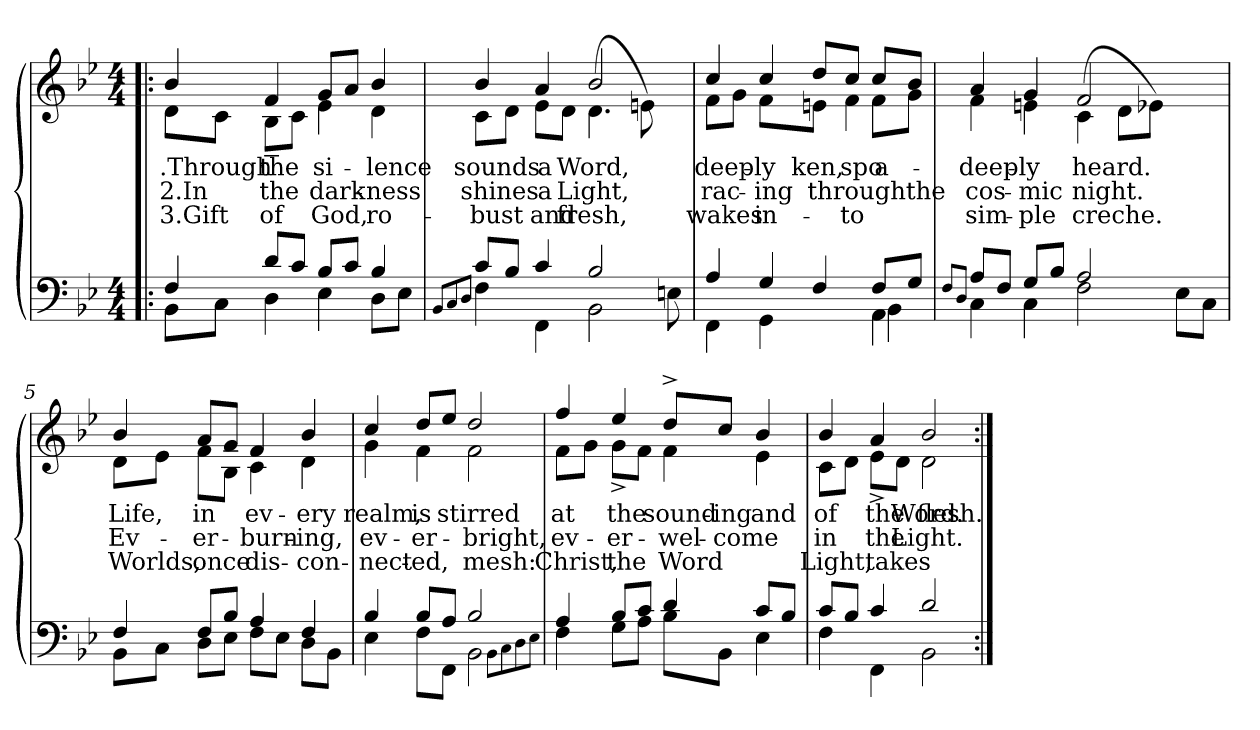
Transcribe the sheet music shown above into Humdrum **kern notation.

**kern	**kern	**text	**text	**text
*part1	*part1	*part1	*part1	*part1
*staff2	*staff1	*staff1	*staff1	*staff1
*clefF4	*clefG2	*	*	*
*k[b-e-]	*k[b-e-]	*	*	*
*B-:	*B-:	*	*	*
*M4/4	*M4/4	*	*	*
=1!|:	=1!|:	=1!|:	=1!|:	=1!|:
*^	*	*	*	*
!	!	!	!LO:LY:b	!LO:LY:b	!LO:LY:b
*	*	*^	*	*	*
8BB-\L	4F/	4b-/	8d<\L	.Through	2.In	3.Gift
8C\J	.	.	8c\J	.	.	.
!	!	!	!	!LO:LY:b	!LO:LY:b	!LO:LY:b
4D\	8d/L	4f/	8B-~<\L	the	the	of
.	8c/J	.	8c\J	.	.	.
!	!	!	!	!LO:LY:b	!LO:LY:b	!LO:LY:b
4E-\	8B-/L	8g/L	4e-\	si-	dark-	-God,
.	8c/J	8a/J	.	.	.	.
!	!	!	!	!LO:LY:b	!LO:LY:b	!LO:LY:b
8D\L	4B-/	4b-/	4d\	lence	ness	ro-
8E-\J	.	.	.	.	.	.
=2	=2	=2	=2	=2	=2	=2
*	*^	*	*	*	*	*
.	.	8qBB-/L	.	.	.	.	.
.	.	8qC/	.	.	.	.	.
.	.	8qD/J	.	.	.	.	.
!	!	!	!	!	!LO:LY:b	!LO:LY:b	!LO:LY:b
4F\	8c/L	1ryy	4b-/	8c\L	-sounds	-shines	bust
.	8B-/J	.	.	8d\J	.	.	.
!	!	!	!	!	!LO:LY:b	!LO:LY:b	!LO:LY:b
4FF\	4c/	.	4a/	8e-\L	a	a	and
!	!	!	!	!	!LO:LY:b	!LO:LY:b	!LO:LY:b
.	.	.	.	8d\J	Word,	Light,	fresh,
2B-/	2BB-\	.	(<4.d\	2b-/	.	.	.
.	.	.	8en\)	.	.	.	.
8ryy	8ryy	8En\	8ryy	8ryy	.	.	.
=3	=3	=3	=3	=3	=3	=3	=3
*	*	*^	*	*	*	*	*
!	!	!	!	!	!	!LO:LY:b	!LO:LY:b	!LO:LY:b
*	*	*	*	*	*^	*	*	*
4FF\	4A/	2.ryy	2.ryy	4cc/	8f\L	2.ryy	deep-	rac-	wakes
.	.	.	.	.	8g\J	.	.	.	.
!	!	!	!	!	!	!	!LO:LY:b	!LO:LY:b	!LO:LY:b
4GG\	4G/	.	.	8f\L	4cc/	.	-ly	ing	in-
.	.	.	.	8ryy	.	.	.	.	.
!	!	!	!	!	!	!	!	!LO:LY:b	!
!	!	!	!	!	!	!	!LO:LY:b	!	!
4F/	2ryy	.	.	8en\J	8dd/L	.	ken,	-throughthe	.
!	!	!	!	!	!	!	!LO:LY:b	!	!LO:LY:b
.	.	.	.	4f\	8cc/J	.	spo-	.	-to
!	!	!	!	!	!	!	!LO:LY:b	!	!
4AA\	.	8F/L	4BB-\	.	8f\L	8cc/L	-a	.	.
.	.	8G/J	.	8ryy	8g\J	8b-/J	.	.	.
*	*	*v	*v	*	*	*	*	*	*
*	*	*	*v	*v	*v	*	*	*
=4	=4	=4	=4	=4	=4	=4
.	.	8qF/L	.	.	.	.
.	.	8qD/J	.	.	.	.
*	*	*	*^	*	*	*
!	!	!	!	!	!LO:LY:b	!LO:LY:b	!LO:LY:b
8A/L	4C\	1ryy	4f\	4a/	deep-	cos-	sim-
8F/J	.	.	.	.	.	.	.
!	!	!	!	!	!LO:LY:b	!LO:LY:b	!LO:LY:b
4C\	8G/L	.	4en\	4g/	-ly	-mic	-ple
.	8B-/J	.	.	.	.	.	.
!	!	!	!	!	!LO:LY:b	!LO:LY:b	!LO:LY:b
2F\	2A/	.	(<4c\	2f/	heard.	night.	creche.
.	.	.	8d\L	.	.	.	.
.	.	.	8e-X\J)	.	.	.	.
4ryy	4ryy	8E-\L	4ryy	4ryy	.	.	.
.	.	8C\J	.	.	.	.	.
!!LO:LB:g=z	!!
=5	=5	=5	=5	=5	=5	=5	=5
!	!	!	!	!	!LO:LY:b	!LO:LY:b	!LO:LY:b
*	*v	*v	*	*	*	*	*
4F/	8BB-\L	8d\L	4b-/	Life,	Ev-	Worlds,
.	8C\J	8e-\J	.	.	.	.
!	!	!	!	!LO:LY:b	!LO:LY:b	!LO:LY:b
8F/L	8D\L	8f\L	8a/L	in	-er-	once
8B-/J	8E-\J	8B-~<\J	8g/J	.	.	.
!	!	!	!	!LO:LY:b	!LO:LY:b	!LO:LY:b
4A/	8F\L	4c\	4f/	ev-	-burn-	dis-
.	8E-\J	.	.	.	.	.
!	!	!	!	!LO:LY:b	!LO:LY:b	!LO:LY:b
4F/	8D\L	4d\	4b-/	-ery	-ing,	-con-
.	8BB-\J	.	.	.	.	.
=6	=6	=6	=6	=6	=6	=6
*	*^	*	*	*	*	*
!	!	!	!	!	!LO:LY:b	!LO:LY:b	!LO:LY:b
1ryy	4B-/	4E-\	4g\	4cc/	realm,	ev-	-nect-
!	!	!	!	!	!LO:LY:b	!LO:LY:b	!LO:LY:b
.	8B-/L	8F\L	4f\	8dd/L	is	-er-	-ed,
!	!	!	!	!	!LO:LY:b	!	!
.	8A/J	8FF\J	.	8ee-/J	stirred	.	.
!	!	!	!	!	!	!LO:LY:b	!LO:LY:b
.	2B-/	2BB-\	2f\	2dd/	.	-bright,	mesh:
*v	*v	*v	*	*	*	*	*
8qBB-\L	.	.	.	.	.
8qC\	.	.	.	.	.
8qD\	.	.	.	.	.
8qE-\J	.	.	.	.	.
=7	=7	=7	=7	=7	=7
*^	*	*	*	*	*
!	!	!	!	!LO:LY:b	!LO:LY:b	!LO:LY:b
4F\	4A/	4ff/	8f\L	at	ev-	Christ,
.	.	.	8g\J	.	.	.
!	!	!	!	!LO:LY:b	!LO:LY:b	!LO:LY:b
8G\L	8B-/L	4ee-/	8g^<\L	the	-er-	the
8A\J	8c/J	.	8f\J	.	.	.
!	!	!	!	!LO:LY:b	!LO:LY:b	!LO:LY:b
8B-\L	4d/	8dd^>/L	4f\	sound-	wel-	Word
!	!	!	!	!LO:LY:b	!LO:LY:b	!
8BB-\J	.	8cc/J	.	ing	-come	.
!	!	!	!	!LO:LY:b	!	!
4E-\	8c/L	4b-/	4e-\	and	.	.
.	8B-/J	.	.	.	.	.
=8	=8	=8	=8	=8	=8	=8
!	!	!	!	!LO:LY:b	!LO:LY:b	!LO:LY:b
8c/L	4F\	4b-/	8c\L	-of	-in	Light,
8B-/J	.	.	8d\J	.	.	.
!	!	!	!	!LO:LY:b	!LO:LY:b	!LO:LY:b
4c/	4FF\	4a/	8e-^<\L	the	the	takes
!	!	!	!	!LO:LY:b	!LO:LY:b	!
.	.	.	8d\J	Word.	Light.	.
!	!	!	!	!LO:LY:b	!	!
2d/	2BB-\	2b-/	2d\	flesh.	.	.
*v	*v	*	*	*	*	*
*	*v	*v	*	*	*
=:|!	=:|!	=:|!	=:|!	=:|!
*-	*-	*-	*-	*-
